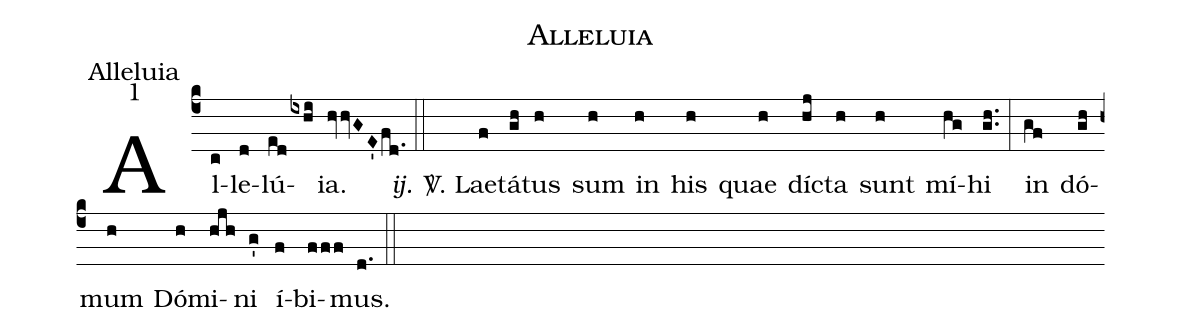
name:Alleluia;
office-part:Alleluia;
mode:1;
%%
(c4) Al(c)le(d)lú(ed/ixhi)ia.(hvhvGE'fd.) <i>ij.</i>(::) <sp>V/</sp>. Lae(f)tá(gh)tus(h) sum(h) in(h) his(h) quae(h) díc(hj)ta(h) sunt(h) mí(hg)hi(g.h.) (:) in(gf) dó(gh)mum(h) Dó(h)mi(hjh)ni(g') í(f)bi(fff)mus.(d.) (::)
